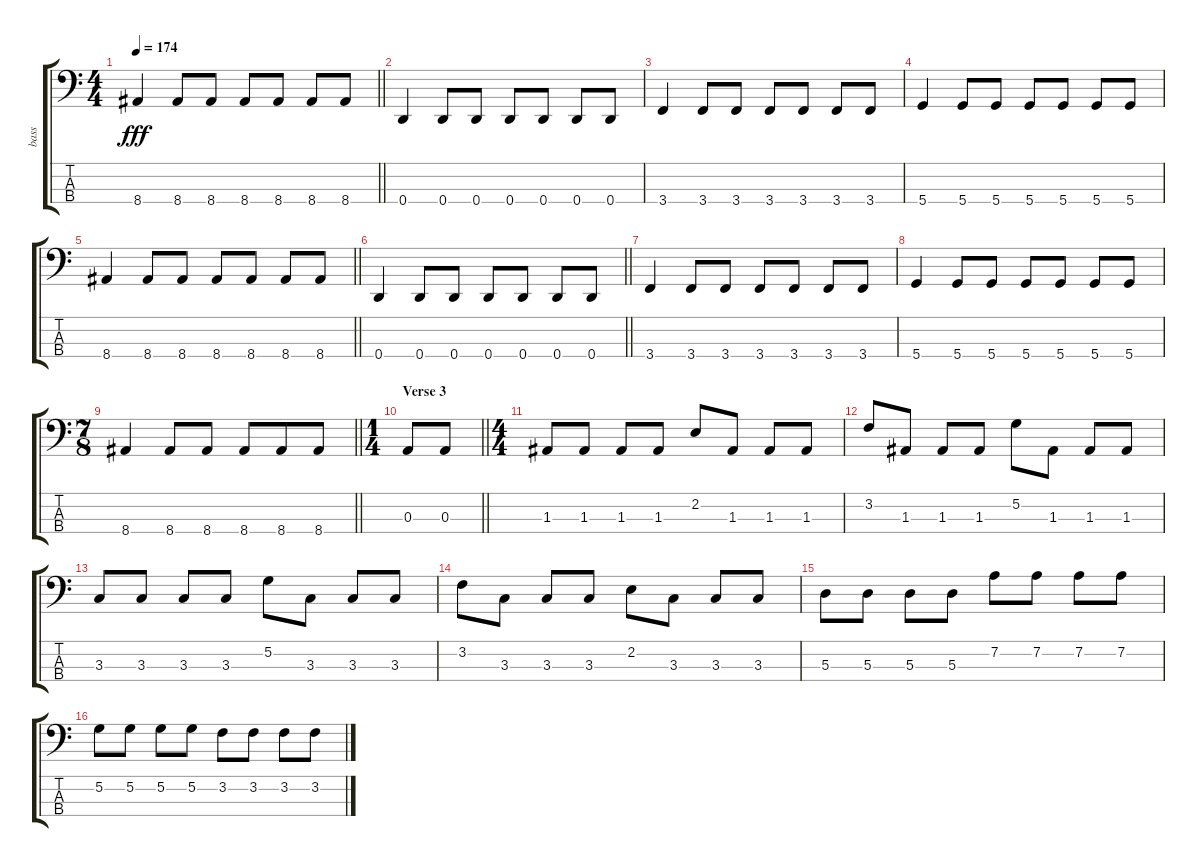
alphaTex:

\track ("bass" "bass") {instrument electricbassfinger}
\staff {score tabs}
\tuning (G2 D2 A1 D1) {hide}
\ts (4 4)
\tempo 174
\clef f4
\barLineRight lightlight
\ks c
8.4.4{dy fff} 8.4.8 8.4.8 8.4.8 8.4.8 8.4.8 8.4.8 |
0.4.4 0.4.8 0.4.8 0.4.8 0.4.8 0.4.8 0.4.8 |
3.4.4 3.4.8 3.4.8 3.4.8 3.4.8 3.4.8 3.4.8 |
5.4.4 5.4.8 5.4.8 5.4.8 5.4.8 5.4.8 5.4.8 |
\barLineRight lightlight
8.4.4 8.4.8 8.4.8 8.4.8 8.4.8 8.4.8 8.4.8 |
\barLineRight lightlight
0.4.4 0.4.8 0.4.8 0.4.8 0.4.8 0.4.8 0.4.8 |
\section ("" "")
3.4.4 3.4.8 3.4.8 3.4.8 3.4.8 3.4.8 3.4.8 |
5.4.4 5.4.8 5.4.8 5.4.8 5.4.8 5.4.8 5.4.8 |
\ts (7 8)
\barLineRight lightlight
8.4.4 8.4.8 8.4.8 8.4.8 8.4.8 8.4.8 |
\ts (1 4)
\section ("" "Verse 3")
\barLineRight lightlight
0.3.8 0.3.8 |
\ts (4 4)
1.3.8 1.3.8 1.3.8 1.3.8 2.2.8 1.3.8 1.3.8 1.3.8 |
3.2.8 1.3.8 1.3.8 1.3.8 5.2.8 1.3.8 1.3.8 1.3.8 |
3.3.8 3.3.8 3.3.8 3.3.8 5.2.8 3.3.8 3.3.8 3.3.8 |
3.2.8 3.3.8 3.3.8 3.3.8 2.2.8 3.3.8 3.3.8 3.3.8 |
5.3.8 5.3.8 5.3.8 5.3.8 7.2.8 7.2.8 7.2.8 7.2.8 |
5.2.8 5.2.8 5.2.8 5.2.8 3.2.8 3.2.8 3.2.8 3.2.8
